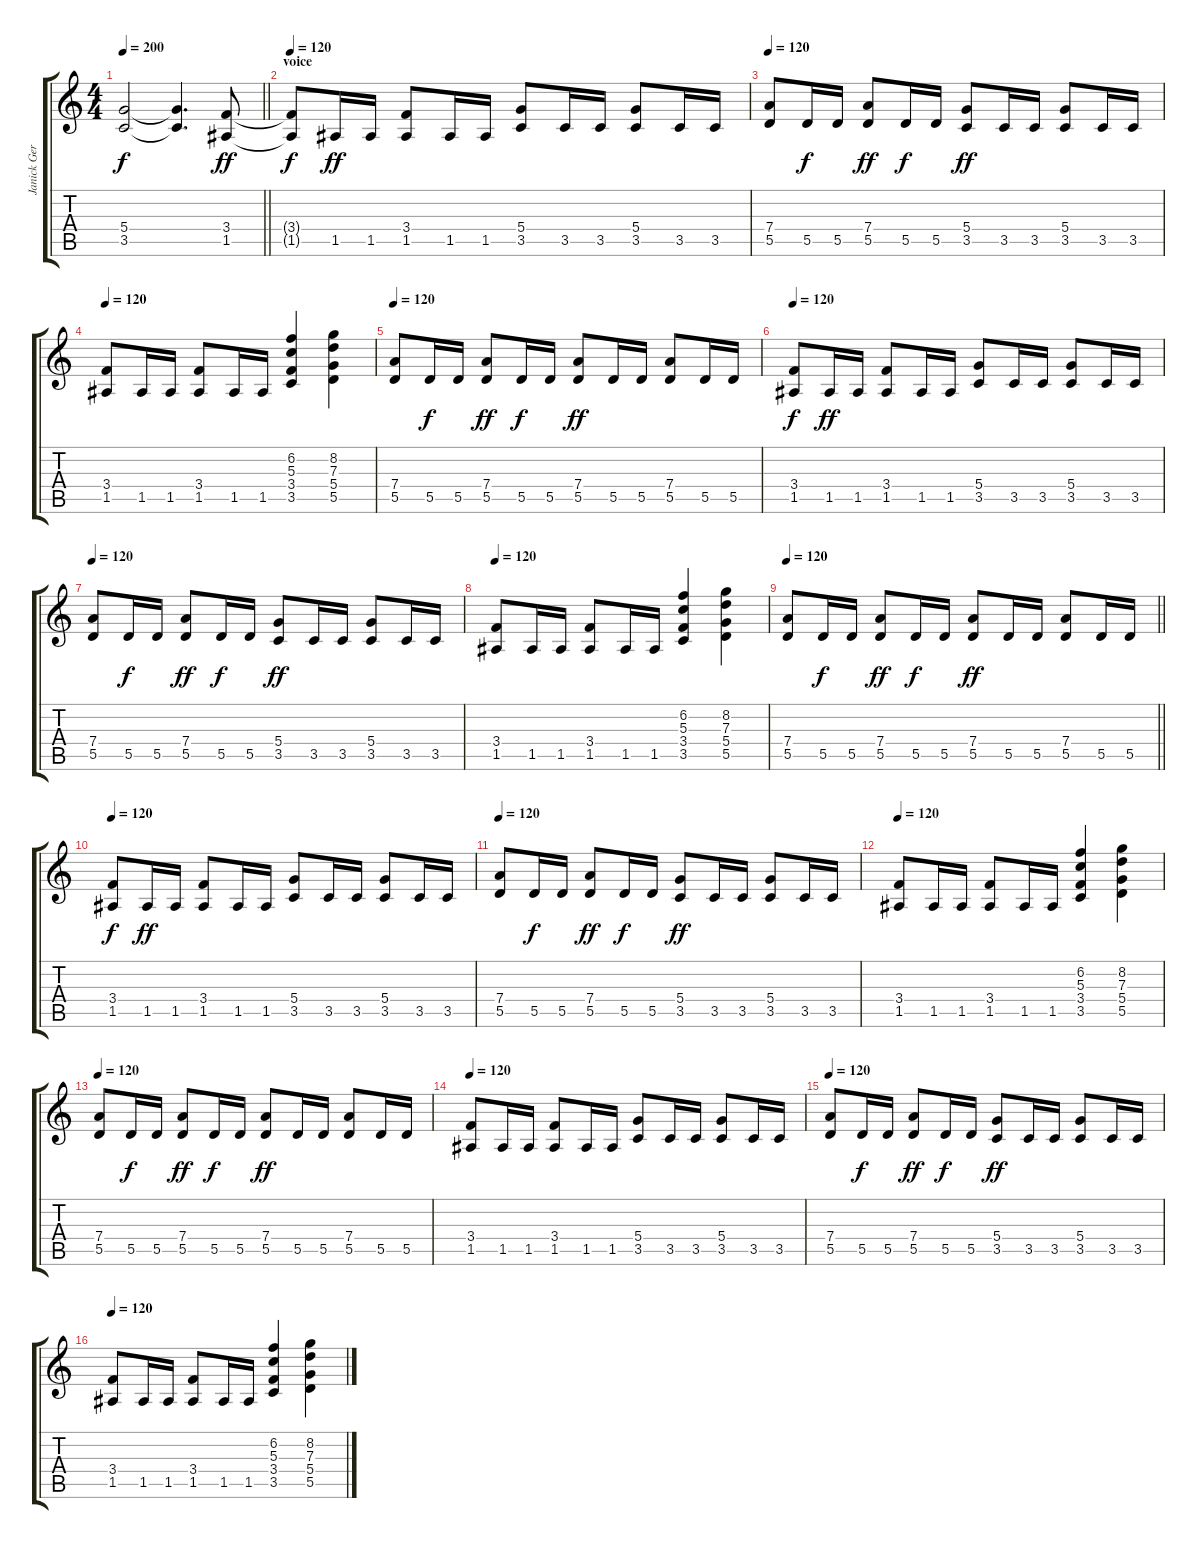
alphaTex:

\track ("Janick Gers" "Janick Ger") {instrument distortionguitar}
\staff {score tabs}
\tuning (E4 B3 G3 D3 A2 E2) {hide}
\ts (4 4)
\tempo 200
\clef g2
\barLineRight lightlight
\ks c
(5.4{t} 3.5{t}).2{dy f} (5.4{t} 3.5{t}).4{d} (3.4 1.5).8{dy ff} |
\section ("" "voice")
\tempo 120
(3.4{t} 1.5{t}).8{dy f} 1.5.16{dy ff} 1.5.16 (3.4 1.5).8 1.5.16 1.5.16 (5.4 3.5).8 3.5.16 3.5.16 (5.4 3.5).8 3.5.16 3.5.16 |
\tempo 120
(7.4 5.5).8 5.5.16{dy f} 5.5.16 (7.4 5.5).8{dy ff} 5.5.16{dy f} 5.5.16 (5.4 3.5).8{dy ff} 3.5.16 3.5.16 (5.4 3.5).8 3.5.16 3.5.16 |
\tempo 120
(3.4 1.5).8 1.5.16 1.5.16 (3.4 1.5).8 1.5.16 1.5.16 (6.2 5.3 3.4 3.5).4 (8.2 7.3 5.4 5.5).4 |
\tempo 120
(7.4 5.5).8 5.5.16{dy f} 5.5.16 (7.4 5.5).8{dy ff} 5.5.16{dy f} 5.5.16 (7.4 5.5).8{dy ff} 5.5.16 5.5.16 (7.4 5.5).8 5.5.16 5.5.16 |
\tempo 120
(3.4 1.5).8{dy f} 1.5.16{dy ff} 1.5.16 (3.4 1.5).8 1.5.16 1.5.16 (5.4 3.5).8 3.5.16 3.5.16 (5.4 3.5).8 3.5.16 3.5.16 |
\tempo 120
(7.4 5.5).8 5.5.16{dy f} 5.5.16 (7.4 5.5).8{dy ff} 5.5.16{dy f} 5.5.16 (5.4 3.5).8{dy ff} 3.5.16 3.5.16 (5.4 3.5).8 3.5.16 3.5.16 |
\tempo 120
(3.4 1.5).8 1.5.16 1.5.16 (3.4 1.5).8 1.5.16 1.5.16 (6.2 5.3 3.4 3.5).4 (8.2 7.3 5.4 5.5).4 |
\tempo 120
\barLineRight lightlight
(7.4 5.5).8 5.5.16{dy f} 5.5.16 (7.4 5.5).8{dy ff} 5.5.16{dy f} 5.5.16 (7.4 5.5).8{dy ff} 5.5.16 5.5.16 (7.4 5.5).8 5.5.16 5.5.16 |
\tempo 120
(3.4 1.5).8{dy f} 1.5.16{dy ff} 1.5.16 (3.4 1.5).8 1.5.16 1.5.16 (5.4 3.5).8 3.5.16 3.5.16 (5.4 3.5).8 3.5.16 3.5.16 |
\tempo 120
(7.4 5.5).8 5.5.16{dy f} 5.5.16 (7.4 5.5).8{dy ff} 5.5.16{dy f} 5.5.16 (5.4 3.5).8{dy ff} 3.5.16 3.5.16 (5.4 3.5).8 3.5.16 3.5.16 |
\tempo 120
(3.4 1.5).8 1.5.16 1.5.16 (3.4 1.5).8 1.5.16 1.5.16 (6.2 5.3 3.4 3.5).4 (8.2 7.3 5.4 5.5).4 |
\tempo 120
(7.4 5.5).8 5.5.16{dy f} 5.5.16 (7.4 5.5).8{dy ff} 5.5.16{dy f} 5.5.16 (7.4 5.5).8{dy ff} 5.5.16 5.5.16 (7.4 5.5).8 5.5.16 5.5.16 |
\tempo 120
(3.4 1.5).8 1.5.16 1.5.16 (3.4 1.5).8 1.5.16 1.5.16 (5.4 3.5).8 3.5.16 3.5.16 (5.4 3.5).8 3.5.16 3.5.16 |
\tempo 120
(7.4 5.5).8 5.5.16{dy f} 5.5.16 (7.4 5.5).8{dy ff} 5.5.16{dy f} 5.5.16 (5.4 3.5).8{dy ff} 3.5.16 3.5.16 (5.4 3.5).8 3.5.16 3.5.16 |
\tempo 120
(3.4 1.5).8 1.5.16 1.5.16 (3.4 1.5).8 1.5.16 1.5.16 (6.2 5.3 3.4 3.5).4 (8.2 7.3 5.4 5.5).4
